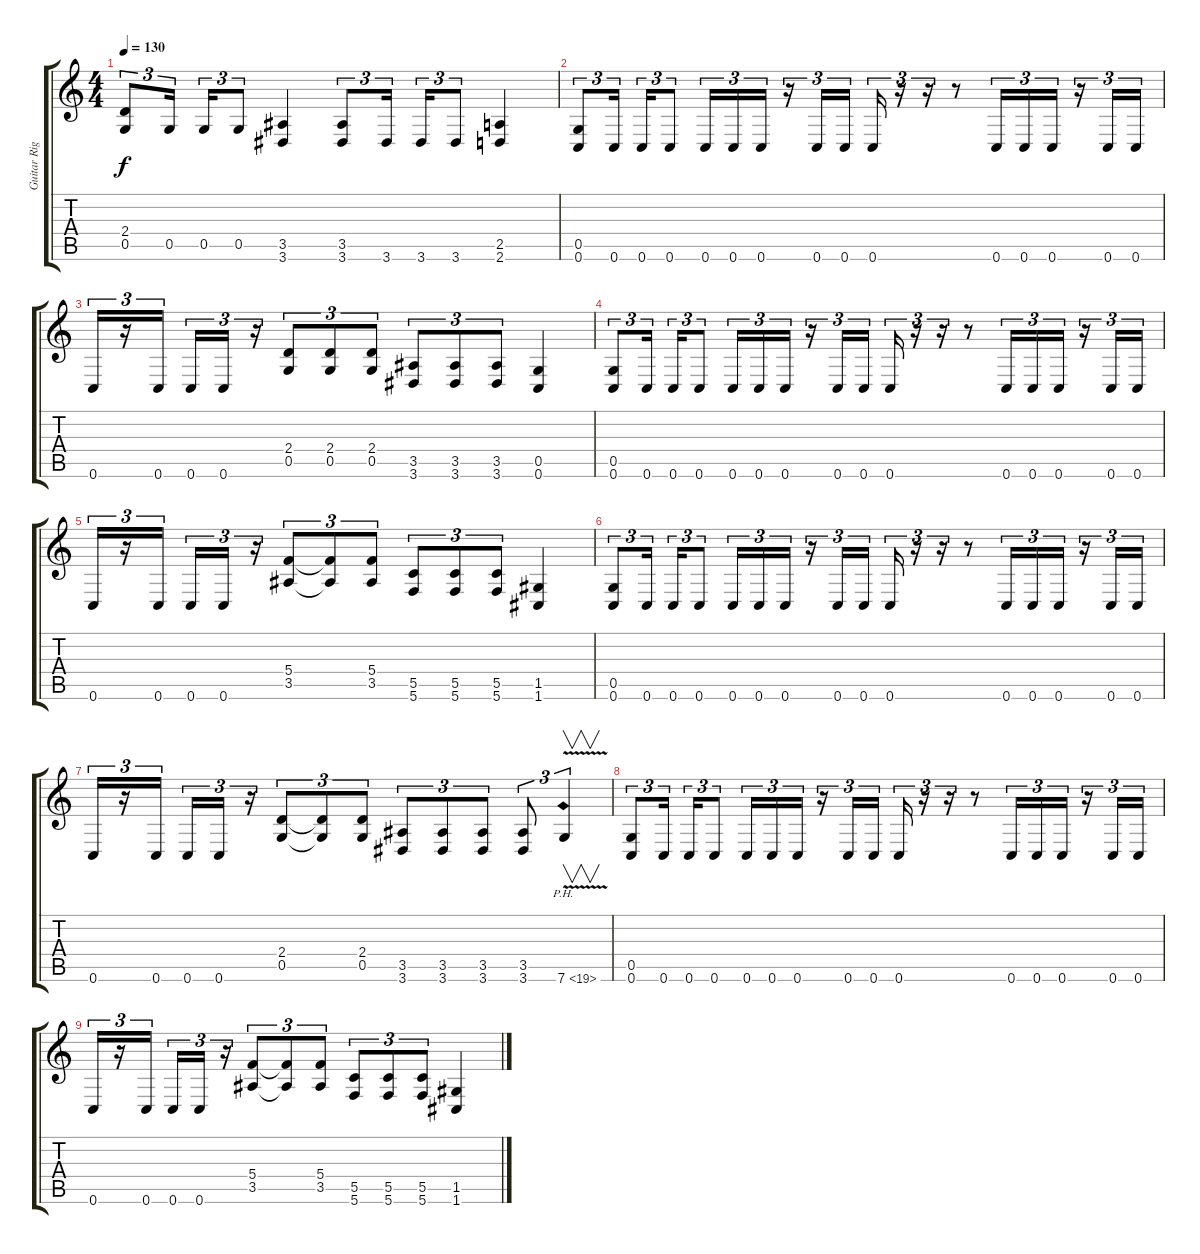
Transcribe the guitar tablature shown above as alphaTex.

\track ("Guitar Right" "Guitar Rig") {instrument distortionguitar}
\staff {score tabs}
\tuning (D4 A3 F3 C3 G2 C2) {hide}
\ts (4 4)
\tempo 130
\clef g2
\ks c
(2.4 0.5).8{tu (3 2) dy f} 0.5.16{tu (3 2)} 0.5.16{tu (3 2)} 0.5.8{tu (3 2)} (3.5 3.6).4 (3.5 3.6).8{tu (3 2)} 3.6.16{tu (3 2)} 3.6.16{tu (3 2)} 3.6.8{tu (3 2)} (2.5 2.6).4 |
(0.5 0.6).8{tu (3 2)} 0.6.16{tu (3 2)} 0.6.16{tu (3 2)} 0.6.8{tu (3 2)} 0.6.16{tu (3 2)} 0.6.16{tu (3 2)} 0.6.16{tu (3 2)} r.16{tu (3 2)} 0.6.16{tu (3 2)} 0.6.16{tu (3 2)} 0.6.16{tu (3 2)} r.16{tu (3 2)} r.16{tu (3 2)} r.8 0.6.16{tu (3 2)} 0.6.16{tu (3 2)} 0.6.16{tu (3 2)} r.16{tu (3 2)} 0.6.16{tu (3 2)} 0.6.16{tu (3 2)} |
0.6.16{tu (3 2)} r.16{tu (3 2)} 0.6.16{tu (3 2)} 0.6.16{tu (3 2)} 0.6.16{tu (3 2)} r.16{tu (3 2)} (2.4 0.5).8{tu (3 2)} (2.4 0.5).8{tu (3 2)} (2.4 0.5).8{tu (3 2)} (3.5 3.6).8{tu (3 2)} (3.5 3.6).8{tu (3 2)} (3.5 3.6).8{tu (3 2)} (0.5 0.6).4 |
(0.5 0.6).8{tu (3 2)} 0.6.16{tu (3 2)} 0.6.16{tu (3 2)} 0.6.8{tu (3 2)} 0.6.16{tu (3 2)} 0.6.16{tu (3 2)} 0.6.16{tu (3 2)} r.16{tu (3 2)} 0.6.16{tu (3 2)} 0.6.16{tu (3 2)} 0.6.16{tu (3 2)} r.16{tu (3 2)} r.16{tu (3 2)} r.8 0.6.16{tu (3 2)} 0.6.16{tu (3 2)} 0.6.16{tu (3 2)} r.16{tu (3 2)} 0.6.16{tu (3 2)} 0.6.16{tu (3 2)} |
0.6.16{tu (3 2)} r.16{tu (3 2)} 0.6.16{tu (3 2)} 0.6.16{tu (3 2)} 0.6.16{tu (3 2)} r.16{tu (3 2)} (5.4 3.5).8{tu (3 2)} (5.4{t} 3.5{t}).8{tu (3 2)} (5.4 3.5).8{tu (3 2)} (5.5 5.6).8{tu (3 2)} (5.5 5.6).8{tu (3 2)} (5.5 5.6).8{tu (3 2)} (1.5 1.6).4 |
(0.5 0.6).8{tu (3 2)} 0.6.16{tu (3 2)} 0.6.16{tu (3 2)} 0.6.8{tu (3 2)} 0.6.16{tu (3 2)} 0.6.16{tu (3 2)} 0.6.16{tu (3 2)} r.16{tu (3 2)} 0.6.16{tu (3 2)} 0.6.16{tu (3 2)} 0.6.16{tu (3 2)} r.16{tu (3 2)} r.16{tu (3 2)} r.8 0.6.16{tu (3 2)} 0.6.16{tu (3 2)} 0.6.16{tu (3 2)} r.16{tu (3 2)} 0.6.16{tu (3 2)} 0.6.16{tu (3 2)} |
0.6.16{tu (3 2)} r.16{tu (3 2)} 0.6.16{tu (3 2)} 0.6.16{tu (3 2)} 0.6.16{tu (3 2)} r.16{tu (3 2)} (2.4 0.5).8{tu (3 2)} (2.4{t} 0.5{t}).8{tu (3 2)} (2.4 0.5).8{tu (3 2)} (3.5 3.6).8{tu (3 2)} (3.5 3.6).8{tu (3 2)} (3.5 3.6).8{tu (3 2)} (3.5 3.6).8{tu (3 2)} 7.6{ph 12 v}.4{v tu (3 2)} |
(0.5 0.6).8{tu (3 2)} 0.6.16{tu (3 2)} 0.6.16{tu (3 2)} 0.6.8{tu (3 2)} 0.6.16{tu (3 2)} 0.6.16{tu (3 2)} 0.6.16{tu (3 2)} r.16{tu (3 2)} 0.6.16{tu (3 2)} 0.6.16{tu (3 2)} 0.6.16{tu (3 2)} r.16{tu (3 2)} r.16{tu (3 2)} r.8 0.6.16{tu (3 2)} 0.6.16{tu (3 2)} 0.6.16{tu (3 2)} r.16{tu (3 2)} 0.6.16{tu (3 2)} 0.6.16{tu (3 2)} |
0.6.16{tu (3 2)} r.16{tu (3 2)} 0.6.16{tu (3 2)} 0.6.16{tu (3 2)} 0.6.16{tu (3 2)} r.16{tu (3 2)} (5.4 3.5).8{tu (3 2)} (5.4{t} 3.5{t}).8{tu (3 2)} (5.4 3.5).8{tu (3 2)} (5.5 5.6).8{tu (3 2)} (5.5 5.6).8{tu (3 2)} (5.5 5.6).8{tu (3 2)} (1.5 1.6).4
